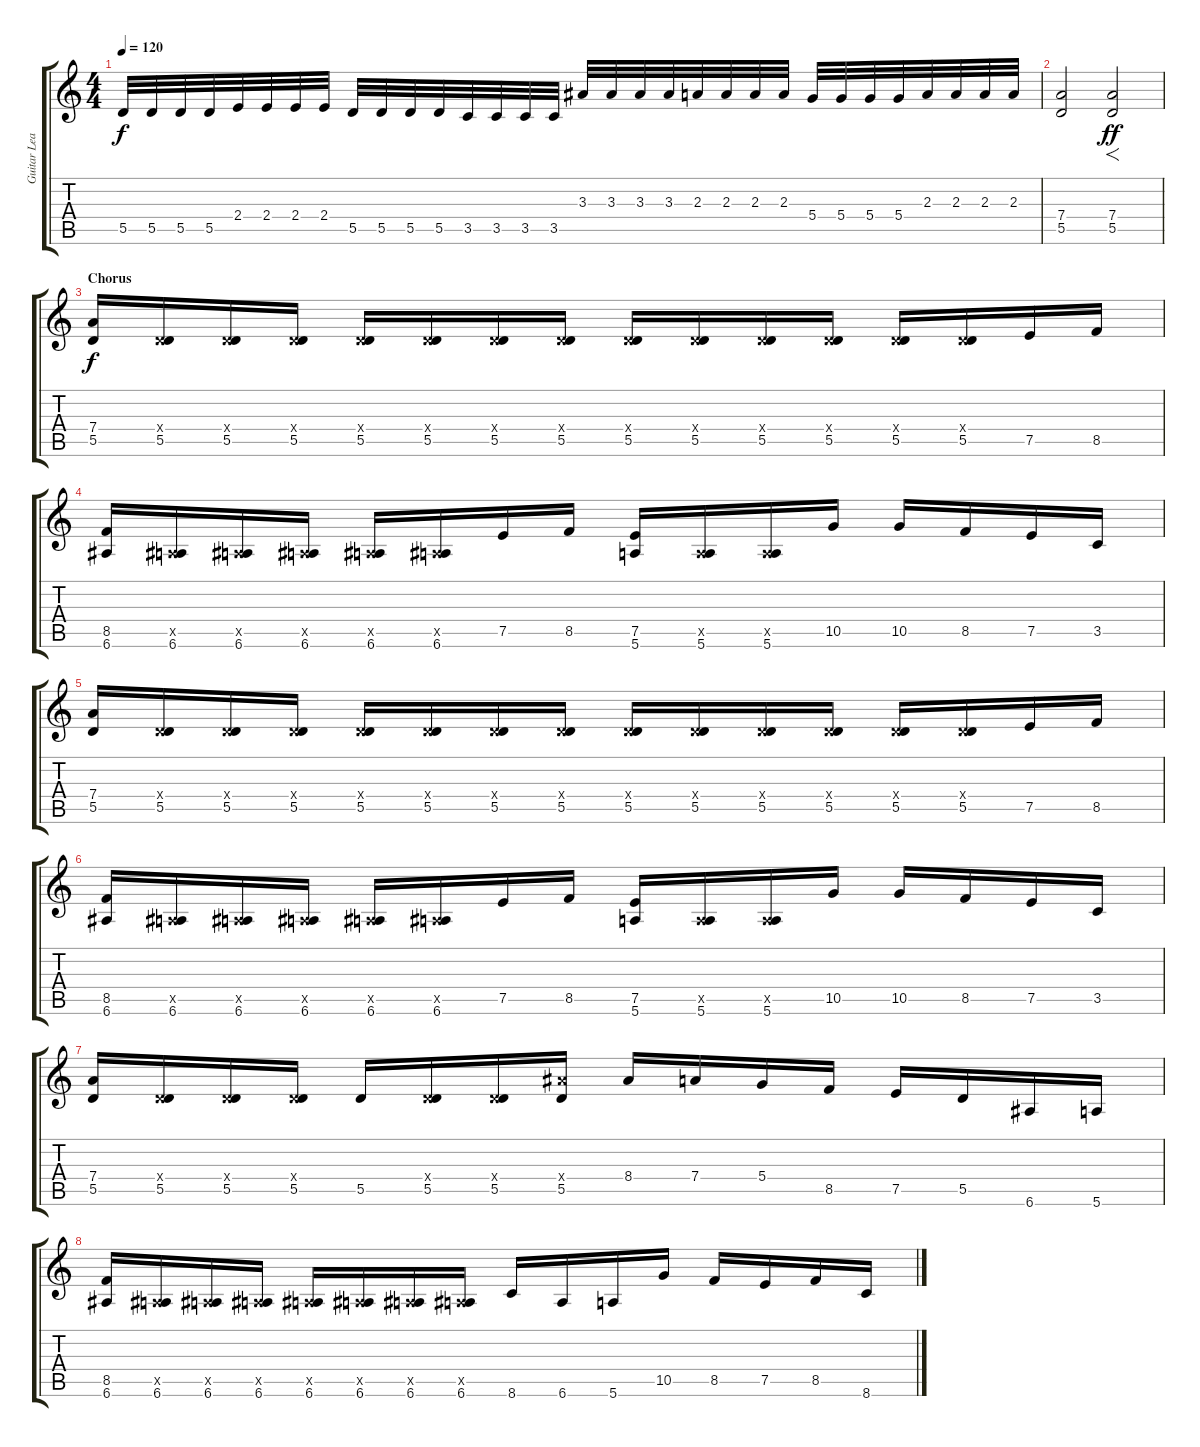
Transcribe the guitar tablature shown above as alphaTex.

\track ("Guitar Lead" "Guitar Lea") {instrument overdrivenguitar}
\staff {score tabs}
\tuning (E4 B3 G3 D3 A2 E2) {hide}
\ts (4 4)
\tempo 120
\clef g2
\ks c
5.5.32{dy f} 5.5.32 5.5.32 5.5.32 2.4.32 2.4.32 2.4.32 2.4.32 5.5.32 5.5.32 5.5.32 5.5.32 3.5.32 3.5.32 3.5.32 3.5.32 3.3.32 3.3.32 3.3.32 3.3.32 2.3.32 2.3.32 2.3.32 2.3.32 5.4.32 5.4.32 5.4.32 5.4.32 2.3.32 2.3.32 2.3.32 2.3.32 |
(7.4 5.5).2 (7.4 5.5).2{f dy ff} |
\section ("" "Chorus")
(7.4 5.5).16{dy f} (0.4{x} 5.5).16 (0.4{x} 5.5).16 (0.4{x} 5.5).16 (0.4{x} 5.5).16 (0.4{x} 5.5).16 (0.4{x} 5.5).16 (0.4{x} 5.5).16 (0.4{x} 5.5).16 (0.4{x} 5.5).16 (0.4{x} 5.5).16 (0.4{x} 5.5).16 (0.4{x} 5.5).16 (0.4{x} 5.5).16 7.5.16 8.5.16 |
(8.5 6.6).16 (0.5{x} 6.6).16 (0.5{x} 6.6).16 (0.5{x} 6.6).16 (0.5{x} 6.6).16 (0.5{x} 6.6).16 7.5.16 8.5.16 (7.5 5.6).16 (0.5{x} 5.6).16 (0.5{x} 5.6).16 10.5.16 10.5.16 8.5.16 7.5.16 3.5.16 |
(7.4 5.5).16 (0.4{x} 5.5).16 (0.4{x} 5.5).16 (0.4{x} 5.5).16 (0.4{x} 5.5).16 (0.4{x} 5.5).16 (0.4{x} 5.5).16 (0.4{x} 5.5).16 (0.4{x} 5.5).16 (0.4{x} 5.5).16 (0.4{x} 5.5).16 (0.4{x} 5.5).16 (0.4{x} 5.5).16 (0.4{x} 5.5).16 7.5.16 8.5.16 |
(8.5 6.6).16 (0.5{x} 6.6).16 (0.5{x} 6.6).16 (0.5{x} 6.6).16 (0.5{x} 6.6).16 (0.5{x} 6.6).16 7.5.16 8.5.16 (7.5 5.6).16 (0.5{x} 5.6).16 (0.5{x} 5.6).16 10.5.16 10.5.16 8.5.16 7.5.16 3.5.16 |
(7.4 5.5).16 (0.4{x} 5.5).16 (0.4{x} 5.5).16 (0.4{x} 5.5).16 5.5.16 (0.4{x} 5.5).16 (0.4{x} 5.5).16 (8.4{x} 5.5).16 8.4.16 7.4.16 5.4.16 8.5.16 7.5.16 5.5.16 6.6.16 5.6.16 |
(8.5 6.6).16 (0.5{x} 6.6).16 (0.5{x} 6.6).16 (0.5{x} 6.6).16 (0.5{x} 6.6).16 (0.5{x} 6.6).16 (0.5{x} 6.6).16 (0.5{x} 6.6).16 8.6.16 6.6.16 5.6.16 10.5.16 8.5.16 7.5.16 8.5.16 8.6.16
